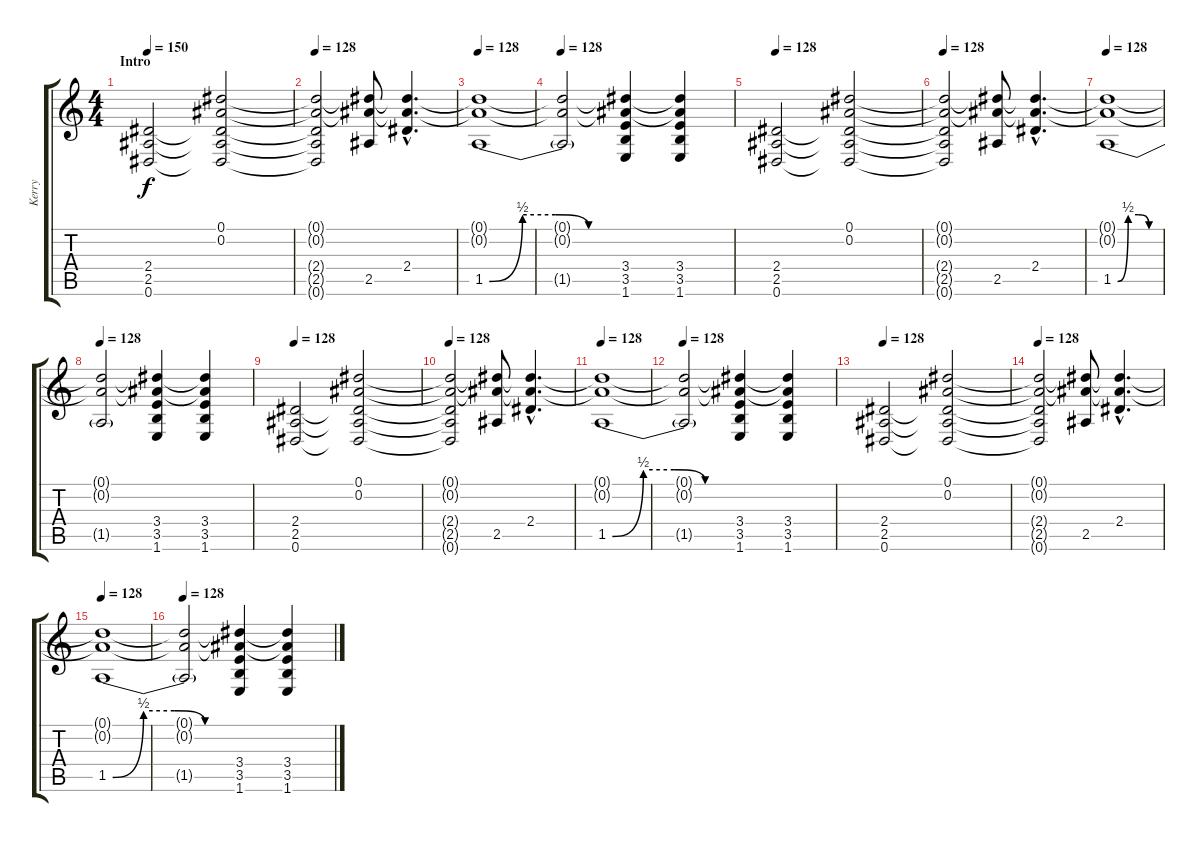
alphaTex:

\track ("Kerry" "Kerry") {instrument distortionguitar}
\staff {score tabs}
\tuning (Eb4 Bb3 Gb3 Db3 Ab2 Eb2) {hide}
\ts (4 4)
\section ("" "Intro")
\tempo 150
\tempo 128
\tempo 150
\clef g2
\ks c
(2.4 2.5 0.6).2{dy f instrument distortionguitar} (0.1 0.2 2.4{t} 2.5{t} 0.6{t}).2 |
\tempo 128
(0.1{t} 0.2{t} 2.4{t} 2.5{t} 0.6{t}).2 (0.1{t} 0.2{t} 2.5).8 (0.1{hac t} 0.2{hac t} 2.4{hac}).4{d} |
\tempo 128
(0.1{t} 0.2{t} 1.5{be (custom 0 0 15 2 30 2 45 0 60 0)}).1 |
\tempo 128
(0.1{t} 0.2{t} 1.5{t}).2 (0.1{t} 0.2{t} 3.4 3.5 1.6).4 (0.1{t} 0.2{t} 3.4 3.5 1.6).4 |
\tempo 128
(2.4 2.5 0.6).2 (0.1 0.2 2.4{t} 2.5{t} 0.6{t}).2 |
\tempo 128
(0.1{t} 0.2{t} 2.4{t} 2.5{t} 0.6{t}).2 (0.1{t} 0.2{t} 2.5).8 (0.1{hac t} 0.2{hac t} 2.4{hac}).4{d} |
\tempo 128
(0.1{t} 0.2{t} 1.5{be (custom 0 0 15 2 30 2 45 0 60 0)}).1 |
\tempo 128
(0.1{t} 0.2{t} 1.5{t}).2 (0.1{t} 0.2{t} 3.4 3.5 1.6).4 (0.1{t} 0.2{t} 3.4 3.5 1.6).4 |
\tempo 128
(2.4 2.5 0.6).2 (0.1 0.2 2.4{t} 2.5{t} 0.6{t}).2 |
\tempo 128
(0.1{t} 0.2{t} 2.4{t} 2.5{t} 0.6{t}).2 (0.1{t} 0.2{t} 2.5).8 (0.1{hac t} 0.2{hac t} 2.4{hac}).4{d} |
\tempo 128
(0.1{t} 0.2{t} 1.5{be (custom 0 0 15 2 30 2 45 0 60 0)}).1 |
\tempo 128
(0.1{t} 0.2{t} 1.5{t}).2 (0.1{t} 0.2{t} 3.4 3.5 1.6).4 (0.1{t} 0.2{t} 3.4 3.5 1.6).4 |
\tempo 128
(2.4 2.5 0.6).2 (0.1 0.2 2.4{t} 2.5{t} 0.6{t}).2 |
\tempo 128
(0.1{t} 0.2{t} 2.4{t} 2.5{t} 0.6{t}).2 (0.1{t} 0.2{t} 2.5).8 (0.1{hac t} 0.2{hac t} 2.4{hac}).4{d} |
\tempo 128
(0.1{t} 0.2{t} 1.5{be (custom 0 0 15 2 30 2 45 0 60 0)}).1 |
\tempo 128
(0.1{t} 0.2{t} 1.5{t}).2 (0.1{t} 0.2{t} 3.4 3.5 1.6).4 (0.1{t} 0.2{t} 3.4 3.5 1.6).4
